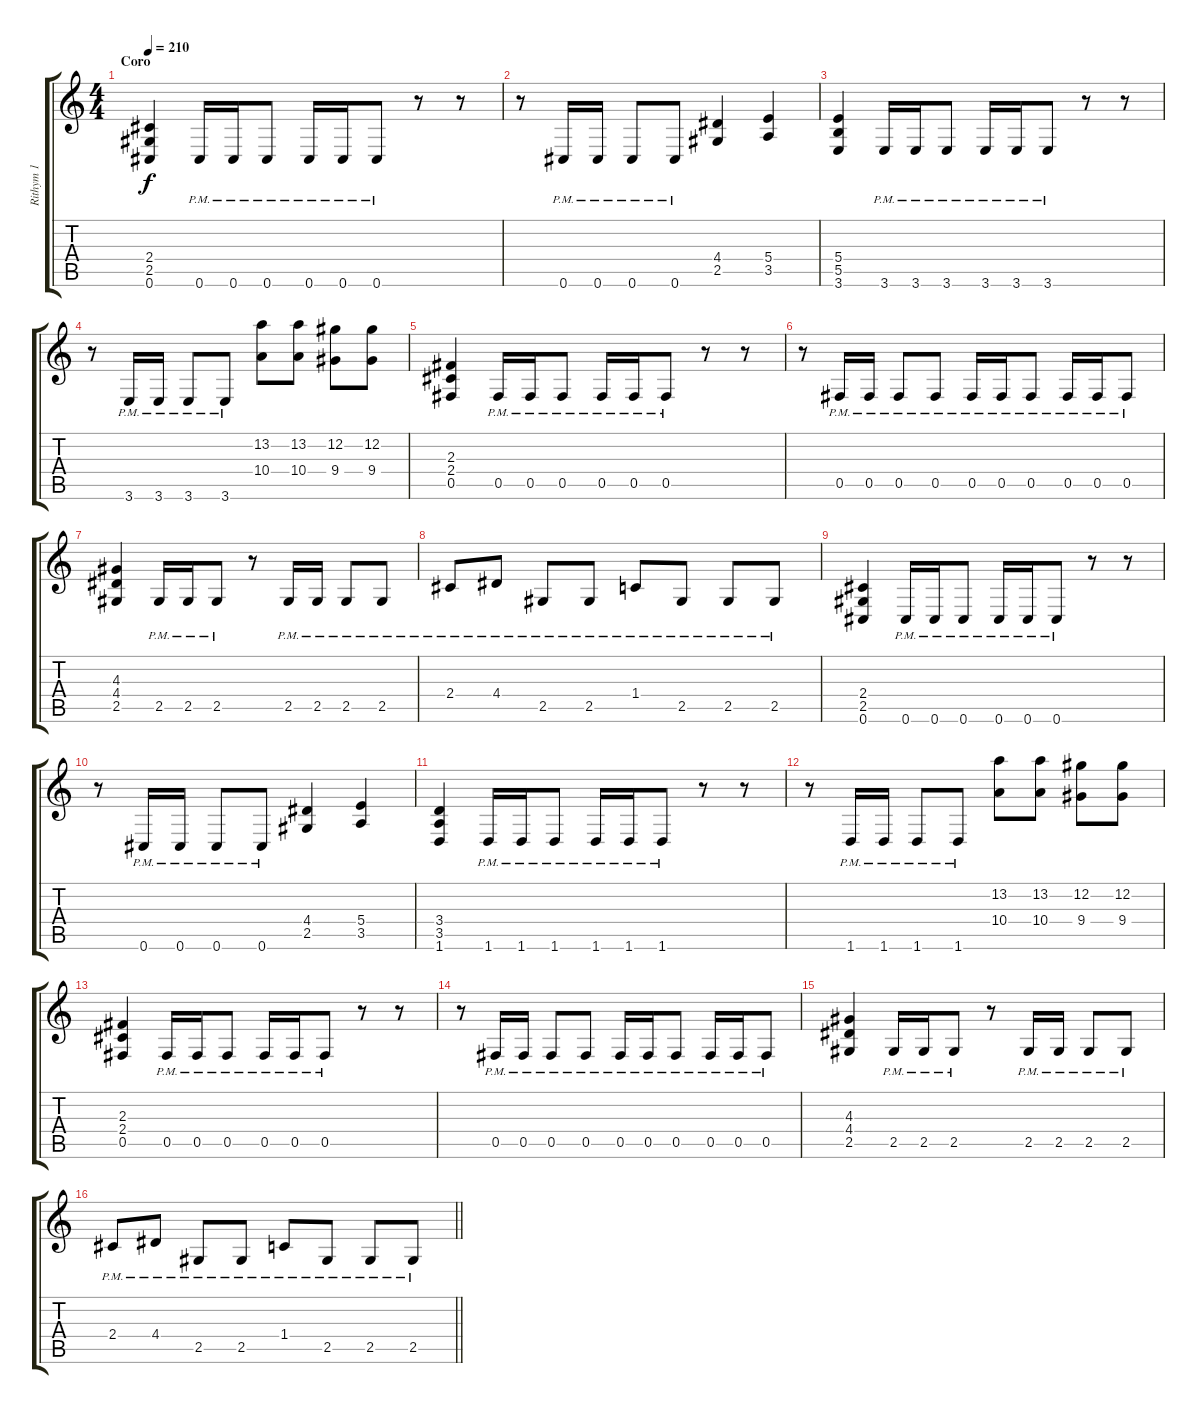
\track ("Rithym 1" "Rithym 1") {instrument distortionguitar}
\staff {score tabs}
\tuning (Db4 Ab3 E3 B2 Gb2 Db2) {hide}
\ts (4 4)
\section ("" "Coro")
\tempo 210
\clef g2
\ks c
(2.4 2.5 0.6).4{dy f} 0.6{pm}.16 0.6{pm}.16 0.6{pm}.8 0.6{pm}.16 0.6{pm}.16 0.6{pm}.8 r.8 r.8 |
r.8 0.6{pm}.16 0.6{pm}.16 0.6{pm}.8 0.6{pm}.8 (4.4 2.5).4 (5.4 3.5).4 |
(5.4 5.5 3.6).4 3.6{pm}.16 3.6{pm}.16 3.6{pm}.8 3.6{pm}.16 3.6{pm}.16 3.6{pm}.8 r.8 r.8 |
r.8 3.6{pm}.16 3.6{pm}.16 3.6{pm}.8 3.6{pm}.8 (13.2 10.4).8 (13.2 10.4).8 (12.2 9.4).8 (12.2 9.4).8 |
(2.3 2.4 0.5).4 0.5{pm}.16 0.5{pm}.16 0.5{pm}.8 0.5{pm}.16 0.5{pm}.16 0.5{pm}.8 r.8 r.8 |
r.8 0.5{pm}.16 0.5{pm}.16 0.5{pm}.8 0.5{pm}.8 0.5{pm}.16 0.5{pm}.16 0.5{pm}.8 0.5{pm}.16 0.5{pm}.16 0.5{pm}.8 |
(4.3 4.4 2.5).4 2.5{pm}.16 2.5{pm}.16 2.5{pm}.8 r.8 2.5{pm}.16 2.5{pm}.16 2.5{pm}.8 2.5{pm}.8 |
2.4{pm}.8 4.4{pm}.8 2.5{pm}.8 2.5{pm}.8 1.4{pm}.8 2.5{pm}.8 2.5{pm}.8 2.5{pm}.8 |
(2.4 2.5 0.6).4 0.6{pm}.16 0.6{pm}.16 0.6{pm}.8 0.6{pm}.16 0.6{pm}.16 0.6{pm}.8 r.8 r.8 |
r.8 0.6{pm}.16 0.6{pm}.16 0.6{pm}.8 0.6{pm}.8 (4.4 2.5).4 (5.4 3.5).4 |
(3.4 3.5 1.6).4 1.6{pm}.16 1.6{pm}.16 1.6{pm}.8 1.6{pm}.16 1.6{pm}.16 1.6{pm}.8 r.8 r.8 |
r.8 1.6{pm}.16 1.6{pm}.16 1.6{pm}.8 1.6{pm}.8 (13.2 10.4).8 (13.2 10.4).8 (12.2 9.4).8 (12.2 9.4).8 |
(2.3 2.4 0.5).4 0.5{pm}.16 0.5{pm}.16 0.5{pm}.8 0.5{pm}.16 0.5{pm}.16 0.5{pm}.8 r.8 r.8 |
r.8 0.5{pm}.16 0.5{pm}.16 0.5{pm}.8 0.5{pm}.8 0.5{pm}.16 0.5{pm}.16 0.5{pm}.8 0.5{pm}.16 0.5{pm}.16 0.5{pm}.8 |
(4.3 4.4 2.5).4 2.5{pm}.16 2.5{pm}.16 2.5{pm}.8 r.8 2.5{pm}.16 2.5{pm}.16 2.5{pm}.8 2.5{pm}.8 |
\barLineRight lightlight
2.4{pm}.8 4.4{pm}.8 2.5{pm}.8 2.5{pm}.8 1.4{pm}.8 2.5{pm}.8 2.5{pm}.8 2.5{pm}.8
